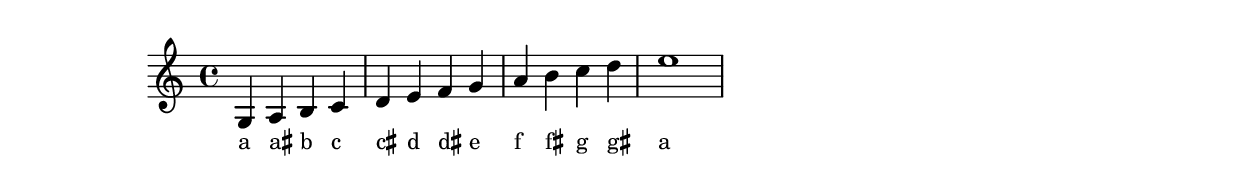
%% Do not edit this file; it is automatically
%% generated from LSR http://lsr.dsi.unimi.it
%% This file is in the public domain.
\version "2.13.39"

\header {
  lsrtags = "pitches"

  texidoc = "
@code{staffLineLayoutFunction} is used to change the position of notes.
This snippet shows setting its value to @code{ly:pitch-semitones} in
order to produce a chromatic scale with the distance between each space
and line of the stave equal to one semitone.

"
  doctitle = "Changing the interval of lines on the stave"
} % begin verbatim

scale = \relative c' {
  a4 ais b c
  cis4 d dis e
  f4 fis g gis
  a1
}

\new Staff \with {
  \remove "Accidental_engraver"
  staffLineLayoutFunction = #ly:pitch-semitones
}
{
  <<
    \scale
    \context NoteNames {
      \set printOctaveNames = ##f
      \scale
    }
  >>
}

